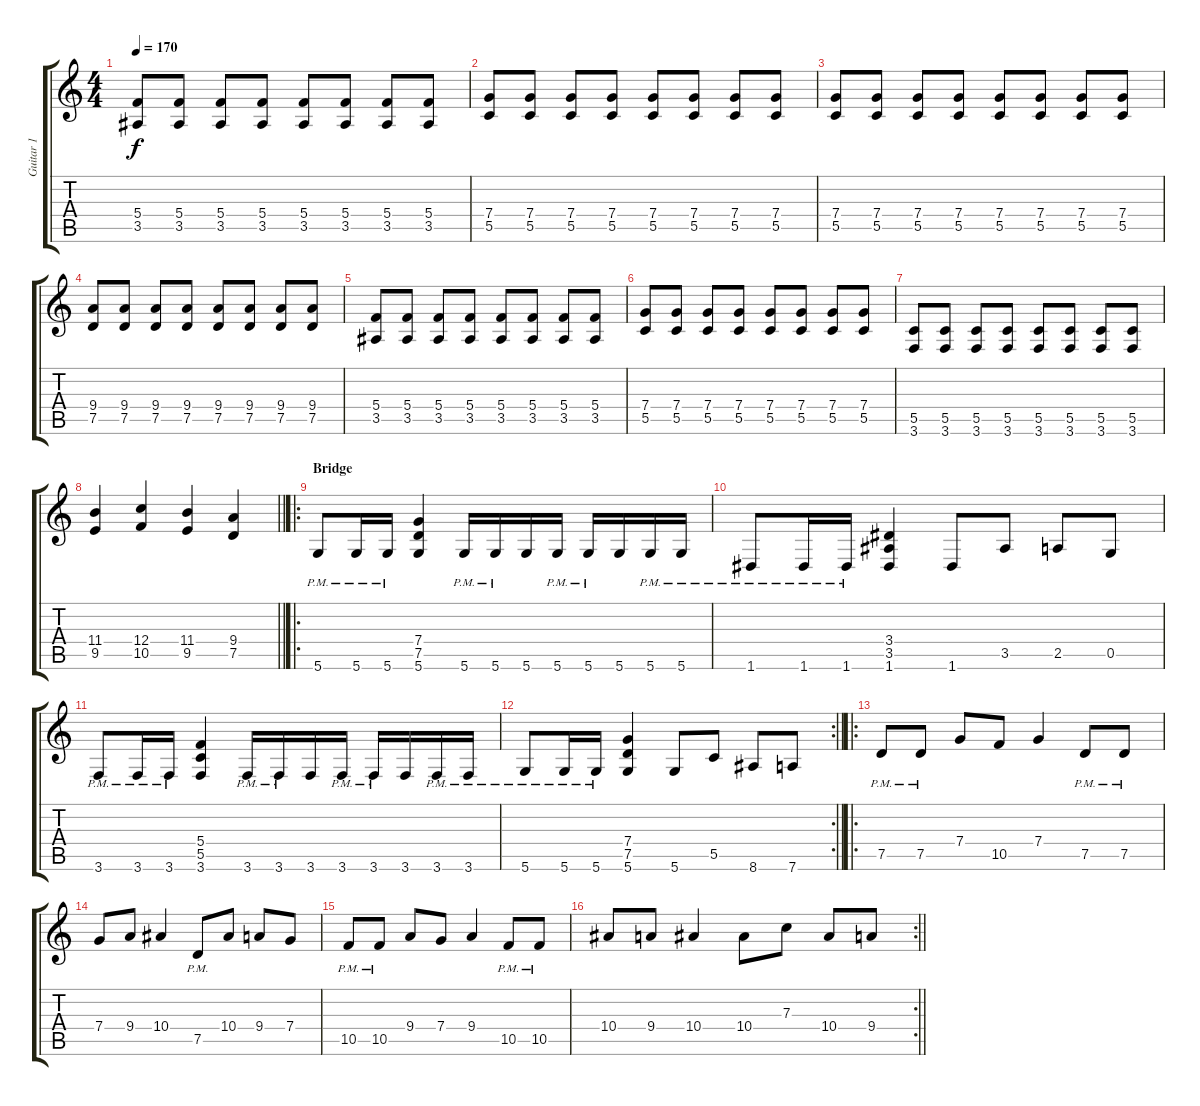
\track ("Guitar 1" "Guitar 1") {instrument distortionguitar}
\staff {score tabs}
\tuning (D4 A3 F3 C3 G2 D2) {hide}
\ts (4 4)
\tempo 170
\clef g2
\ks c
(5.4 3.5).8{dy f} (5.4 3.5).8 (5.4 3.5).8 (5.4 3.5).8 (5.4 3.5).8 (5.4 3.5).8 (5.4 3.5).8 (5.4 3.5).8 |
(7.4 5.5).8 (7.4 5.5).8 (7.4 5.5).8 (7.4 5.5).8 (7.4 5.5).8 (7.4 5.5).8 (7.4 5.5).8 (7.4 5.5).8 |
(7.4 5.5).8 (7.4 5.5).8 (7.4 5.5).8 (7.4 5.5).8 (7.4 5.5).8 (7.4 5.5).8 (7.4 5.5).8 (7.4 5.5).8 |
(9.4 7.5).8 (9.4 7.5).8 (9.4 7.5).8 (9.4 7.5).8 (9.4 7.5).8 (9.4 7.5).8 (9.4 7.5).8 (9.4 7.5).8 |
(5.4 3.5).8 (5.4 3.5).8 (5.4 3.5).8 (5.4 3.5).8 (5.4 3.5).8 (5.4 3.5).8 (5.4 3.5).8 (5.4 3.5).8 |
(7.4 5.5).8 (7.4 5.5).8 (7.4 5.5).8 (7.4 5.5).8 (7.4 5.5).8 (7.4 5.5).8 (7.4 5.5).8 (7.4 5.5).8 |
(5.5 3.6).8 (5.5 3.6).8 (5.5 3.6).8 (5.5 3.6).8 (5.5 3.6).8 (5.5 3.6).8 (5.5 3.6).8 (5.5 3.6).8 |
\barLineRight lightlight
(11.4 9.5).4 (12.4 10.5).4 (11.4 9.5).4 (9.4 7.5).4 |
\ro
\section ("" "Bridge")
5.6{pm}.8 5.6{pm}.16 5.6{pm}.16 (7.4 7.5 5.6).4 5.6{pm}.16 5.6{pm}.16 5.6.16 5.6{pm}.16 5.6{pm}.16 5.6.16 5.6{pm}.16 5.6{pm}.16 |
1.6{pm}.8 1.6{pm}.16 1.6{pm}.16 (3.4 3.5 1.6).4 1.6.8 3.5.8 2.5.8 0.5.8 |
3.6{pm}.8 3.6{pm}.16 3.6{pm}.16 (5.4 5.5 3.6).4 3.6{pm}.16 3.6{pm}.16 3.6.16 3.6{pm}.16 3.6{pm}.16 3.6.16 3.6{pm}.16 3.6{pm}.16 |
\rc 2
\barLineRight lightlight
5.6{pm}.8 5.6{pm}.16 5.6{pm}.16 (7.4 7.5 5.6).4 5.6.8 5.5.8 8.6.8 7.6.8 |
\ro
7.5{pm}.8 7.5{pm}.8 7.4.8 10.5.8 7.4.4 7.5{pm}.8 7.5{pm}.8 |
7.4.8 9.4.8 10.4.4 7.5{pm}.8 10.4.8 9.4.8 7.4.8 |
10.5{pm}.8 10.5{pm}.8 9.4.8 7.4.8 9.4.4 10.5{pm}.8 10.5{pm}.8 |
\rc 2
\barLineRight lightlight
10.4.8 9.4.8 10.4.4 10.4.8 7.3.8 10.4.8 9.4.8
